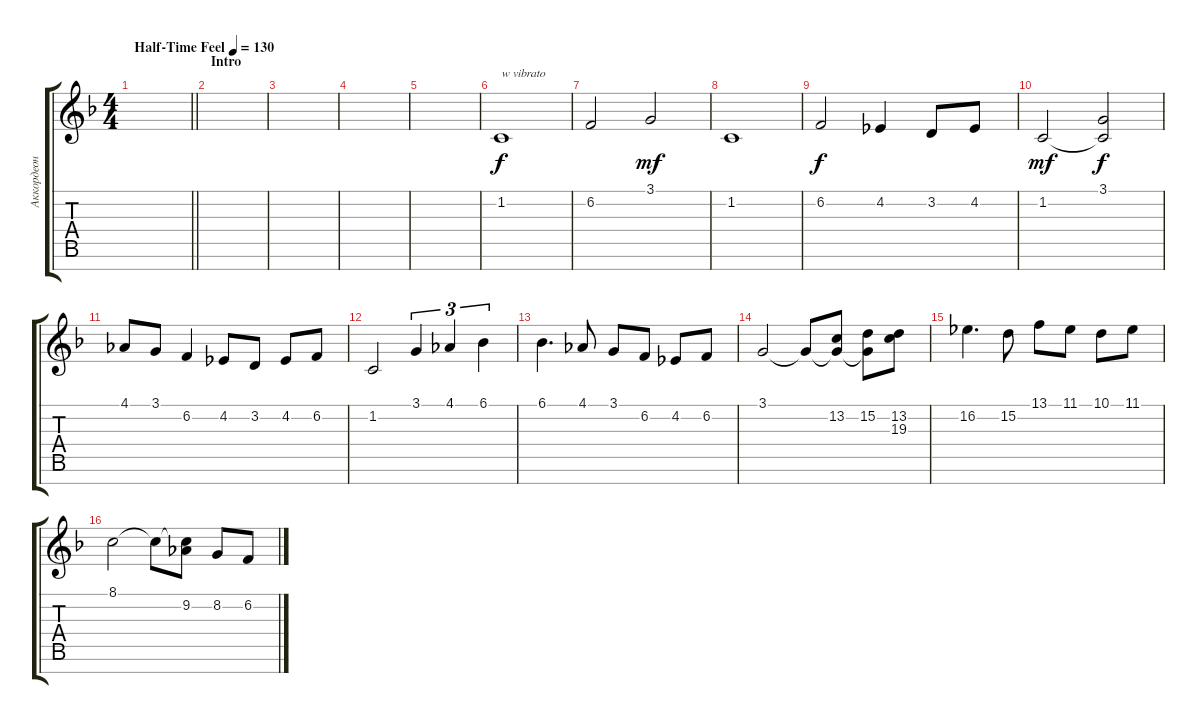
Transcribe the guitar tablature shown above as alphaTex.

\track ("Аккордеон" "Аккордеон") {instrument accordion}
\staff {score tabs}
\tuning (E4 B3 G3 D3 A2 E2 B1) {hide}
\ts (4 4)
\tempo (130 "Half-Time Feel")
\clef g2
\barLineRight lightlight
\ks dminor
|
\section ("" "Intro")
|
|
|
|
1.2.1{txt "w vibrato"} |
6.2.2{dy f} 3.1.2{dy mf} |
1.2.1 |
6.2.2{dy f} 4.2.4 3.2.8 4.2.8 |
1.2.2{dy mf} (3.1 1.2{t}).2{dy f} |
4.1.8 3.1.8 6.2.4 4.2.8 3.2.8 4.2.8 6.2.8 |
1.2.2 3.1.4{tu (3 2)} 4.1.4{tu (3 2)} 6.1.4{tu (3 2)} |
6.1.4{d} 4.1.8 3.1.8 6.2.8 4.2.8 6.2.8 |
3.1.2 3.1{t}.8 (3.1{t} 13.2).8 (3.1{t} 15.2).8 (13.2 19.3).8 |
16.2.4{d} 15.2.8 13.1.8 11.1.8 10.1.8 11.1.8 |
8.1.2 8.1{t}.8 (8.1{t} 9.2).8 8.2.8 6.2.8
